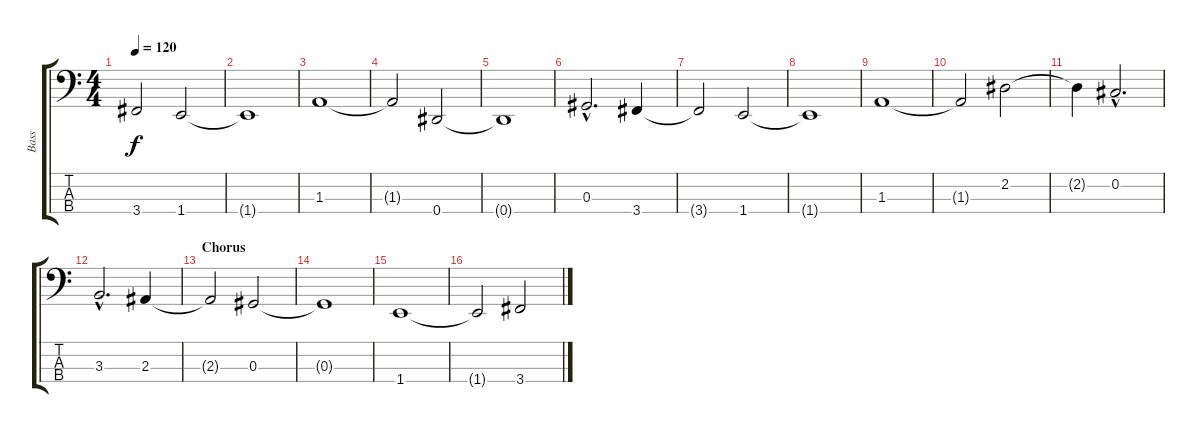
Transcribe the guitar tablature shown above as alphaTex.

\track ("Bass" "Bass") {instrument electricbassfinger}
\staff {score tabs}
\tuning (Gb2 Db2 Ab1 Eb1) {hide}
\ts (4 4)
\tempo 120
\clef f4
\ks c
3.4{t}.2{dy f} 1.4.2 |
1.4{t}.1 |
1.3.1 |
1.3{t}.2 0.4.2 |
0.4{t}.1 |
0.3{hac}.2{d} 3.4.4 |
3.4{t}.2 1.4.2 |
1.4{t}.1 |
1.3.1 |
1.3{t}.2 2.2.2 |
2.2{t}.4 0.2{hac}.2{d} |
3.3{hac}.2{d} 2.3.4 |
\section ("" "Chorus")
2.3{t}.2 0.3.2 |
0.3{t}.1 |
1.4.1 |
1.4{t}.2 3.4.2
